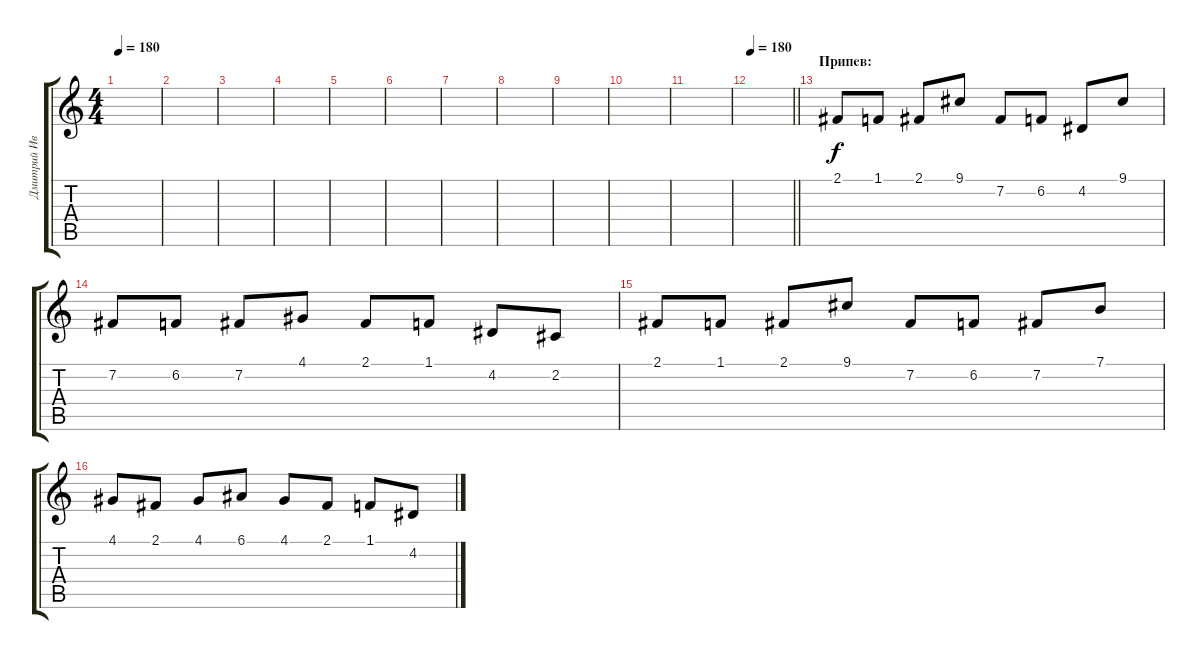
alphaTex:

\track ("Дмитрий Иванов" "Дмитрий Ив") {instrument violin}
\staff {score tabs}
\tuning (E4 B3 G3 D3 A2 E2) {hide}
\ts (4 4)
\tempo 180
\clef g2
\ks c
|
|
|
|
|
|
|
|
|
|
|
\tempo 180
\barLineRight lightlight
|
\section ("" "Припев:")
2.1.8 1.1.8 2.1.8 9.1.8 7.2.8 6.2.8 4.2.8 9.1.8 |
7.2.8 6.2.8 7.2.8 4.1.8 2.1.8 1.1.8 4.2.8 2.2.8 |
2.1.8 1.1.8 2.1.8 9.1.8 7.2.8 6.2.8 7.2.8 7.1.8 |
4.1.8 2.1.8 4.1.8 6.1.8 4.1.8 2.1.8 1.1.8 4.2.8
